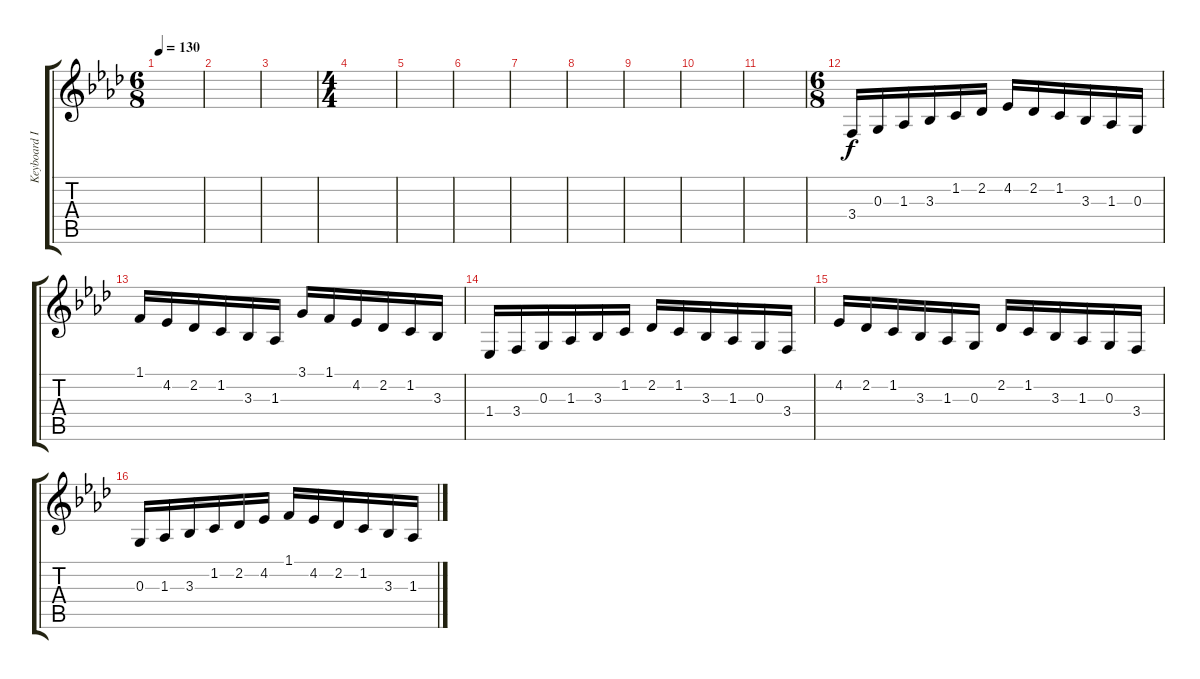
\track ("Keyboard I" "Keyboard I") {instrument orchestralharp}
\staff {score tabs}
\tuning (E4 B3 G3 D3 A2 E2) {hide}
\ts (6 8)
\tempo 130
\clef g2
\ks ab
|
|
|
\ts (4 4)
|
|
|
|
|
|
|
|
\ts (6 8)
3.4.16{volume 12 balance 8} 0.3.16 1.3.16 3.3.16 1.2.16 2.2.16 4.2.16 2.2.16 1.2.16 3.3.16 1.3.16 0.3.16 |
1.1.16 4.2.16 2.2.16 1.2.16 3.3.16 1.3.16 3.1.16 1.1.16 4.2.16 2.2.16 1.2.16 3.3.16 |
1.4.16 3.4.16 0.3.16 1.3.16 3.3.16 1.2.16 2.2.16 1.2.16 3.3.16 1.3.16 0.3.16 3.4.16 |
4.2.16 2.2.16 1.2.16 3.3.16 1.3.16 0.3.16 2.2.16 1.2.16 3.3.16 1.3.16 0.3.16 3.4.16 |
0.3.16 1.3.16 3.3.16 1.2.16 2.2.16 4.2.16 1.1.16 4.2.16 2.2.16 1.2.16 3.3.16 1.3.16
